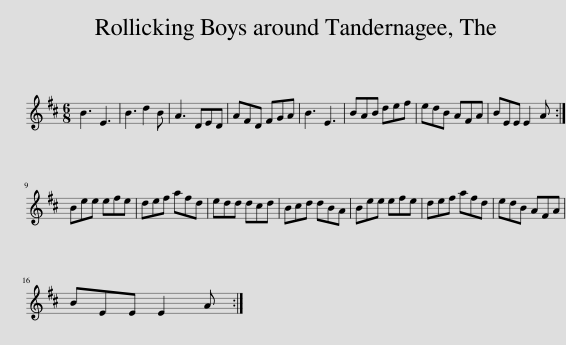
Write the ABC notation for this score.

X:1
L:1/8
M:6/8
I:linebreak $
K:D
V:1 treble
V:1
 B3 E3 | B3 d2 B | A3 DED | AFD FGA | B3 E3 | %5
 BAB def | edB AFA | BEE E2 A :|$ Bee efe | def afd | %10
 edd dcd | Bcd dBA | Bee efe | def afd | edB AFA |$ %15
 BEE E2 A :| %16
